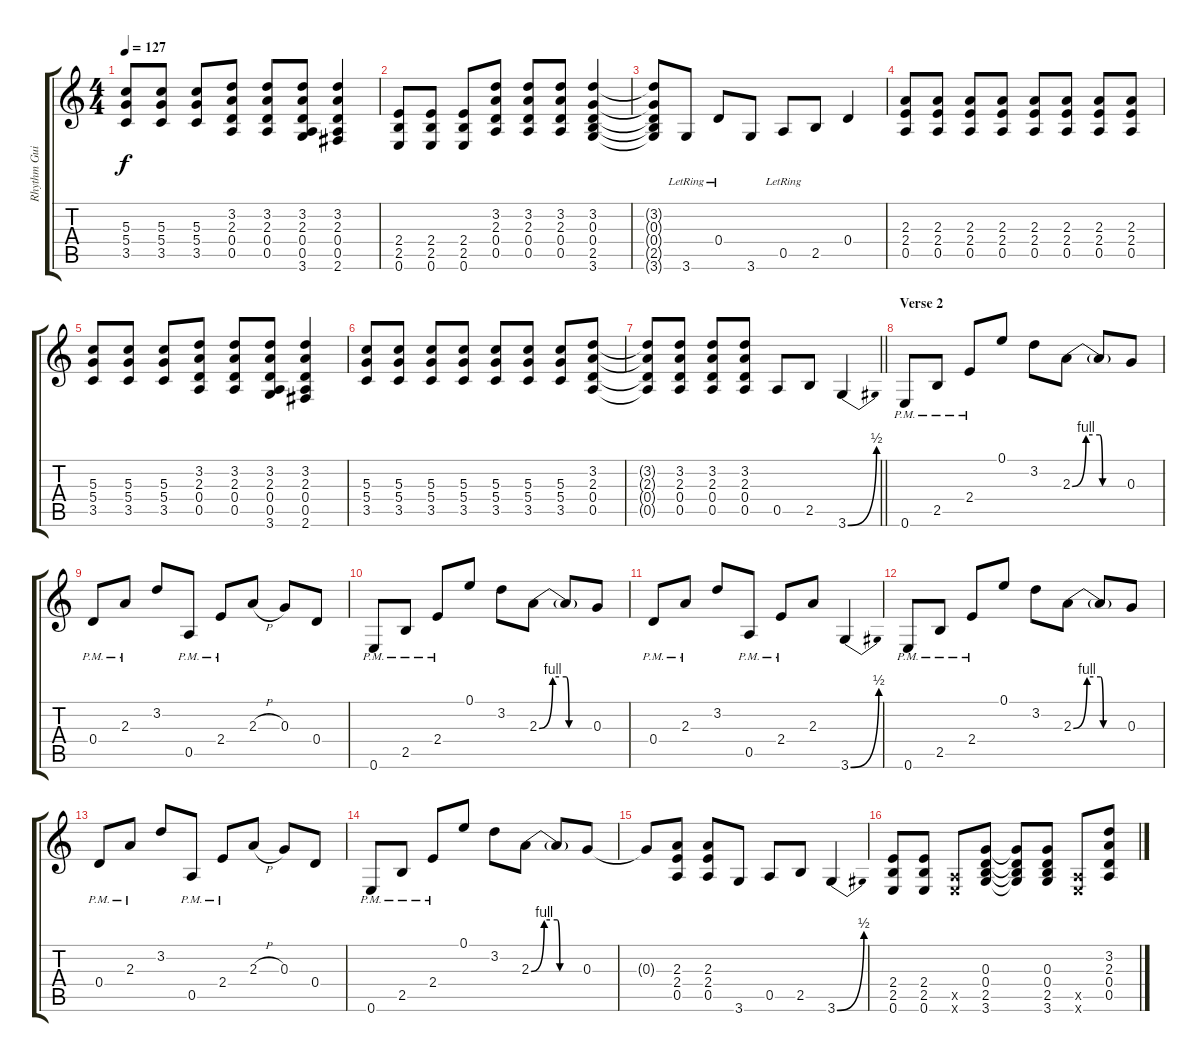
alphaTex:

\track ("Rhythm Guitar L" "Rhythm Gui") {instrument distortionguitar}
\staff {score tabs}
\tuning (E4 B3 G3 D3 A2 E2) {hide}
\ts (4 4)
\tempo 127
\clef g2
\ks c
(5.3 5.4 3.5).8{dy f} (5.3 5.4 3.5).8 (5.3 5.4 3.5).8 (3.2 2.3 0.4 0.5).8 (3.2 2.3 0.4 0.5).8 (3.2 2.3 0.4 0.5 3.6).8 (3.2 2.3 0.4 0.5 2.6).4 |
(2.4 2.5 0.6).8 (2.4 2.5 0.6).8 (2.4 2.5 0.6).8 (3.2 2.3 0.4 0.5).8 (3.2 2.3 0.4 0.5).8 (3.2 2.3 0.4 0.5).8 (3.2 0.3 0.4 2.5 3.6).4 |
(3.2{t} 0.3{t} 0.4{t} 2.5{t} 3.6{t}).8 3.6{lr}.8 0.4{lr}.8 3.6.8 0.5{lr}.8 2.5.8 0.4.4 |
(2.3 2.4 0.5).8 (2.3 2.4 0.5).8 (2.3 2.4 0.5).8 (2.3 2.4 0.5).8 (2.3 2.4 0.5).8 (2.3 2.4 0.5).8 (2.3 2.4 0.5).8 (2.3 2.4 0.5).8 |
(5.3 5.4 3.5).8 (5.3 5.4 3.5).8 (5.3 5.4 3.5).8 (3.2 2.3 0.4 0.5).8 (3.2 2.3 0.4 0.5).8 (3.2 2.3 0.4 0.5 3.6).8 (3.2 2.3 0.4 0.5 2.6).4 |
(5.3 5.4 3.5).8 (5.3 5.4 3.5).8 (5.3 5.4 3.5).8 (5.3 5.4 3.5).8 (5.3 5.4 3.5).8 (5.3 5.4 3.5).8 (5.3 5.4 3.5).8 (3.2 2.3 0.4 0.5).8 |
\barLineRight lightlight
(3.2{t} 2.3{t} 0.4{t} 0.5{t}).8 (3.2 2.3 0.4 0.5).8 (3.2 2.3 0.4 0.5).8 (3.2 2.3 0.4 0.5).8 0.5.8 2.5.8 3.6{be (bend 0 0 60 2)}.4 |
\section ("" "Verse 2")
0.6{pm}.8 2.5{pm}.8 2.4{pm}.8 0.1.8 3.2.8 2.3{be (custom 0 0 15 4 30 4 33 0 60 0)}.8 2.3{t}.8 0.3.8 |
0.4{pm}.8 2.3{pm}.8 3.2.8 0.5{pm}.8 2.4{pm}.8 2.3{h}.8 0.3.8 0.4.8 |
0.6{pm}.8 2.5{pm}.8 2.4{pm}.8 0.1.8 3.2.8 2.3{be (custom 0 0 15 4 30 4 33 0 60 0)}.8 2.3{t}.8 0.3.8 |
0.4{pm}.8 2.3{pm}.8 3.2.8 0.5{pm}.8 2.4{pm}.8 2.3.8 3.6{be (bend 0 0 60 2)}.4 |
0.6{pm}.8 2.5{pm}.8 2.4{pm}.8 0.1.8 3.2.8 2.3{be (custom 0 0 15 4 30 4 33 0 60 0)}.8 2.3{t}.8 0.3.8 |
0.4{pm}.8 2.3{pm}.8 3.2.8 0.5{pm}.8 2.4{pm}.8 2.3{h}.8 0.3.8 0.4.8 |
0.6{pm}.8 2.5{pm}.8 2.4{pm}.8 0.1.8 3.2.8 2.3{be (custom 0 0 15 4 30 4 33 0 60 0)}.8 2.3{t}.8 0.3.8 |
0.3{t}.8 (2.3 2.4 0.5).8 (2.3 2.4 0.5).8 3.6.8 0.5.8 2.5.8 3.6{be (bend 0 0 60 2)}.4 |
(2.4 2.5 0.6).8 (2.4 2.5 0.6).8 (0.5{x} 0.6{x}).8 (0.3 0.4 2.5 3.6).8 (0.3{t} 0.4{t} 2.5{t} 3.6{t}).8 (0.3 0.4 2.5 3.6).8 (0.5{x} 0.6{x}).8 (3.2 2.3 0.4 0.5).8
